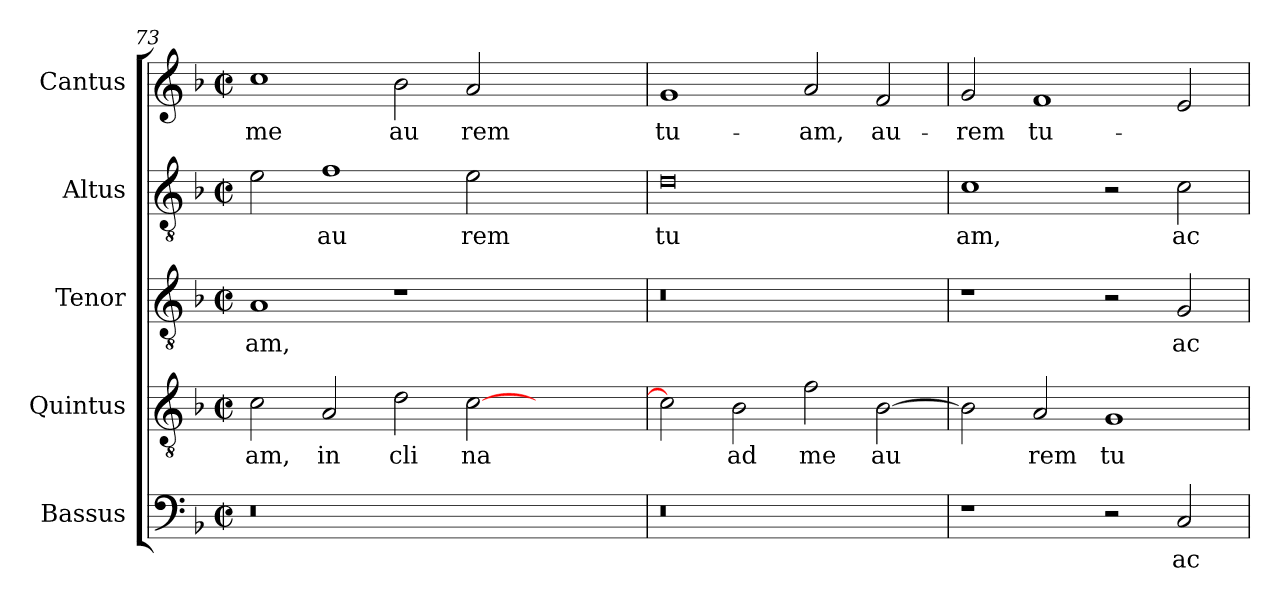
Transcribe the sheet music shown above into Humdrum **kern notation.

**kern	**text	**kern	**text	**kern	**text	**kern	**text	**kern	**text
*part5	*part5	*part4	*part4	*part3	*part3	*part2	*part2	*part1	*part1
*staff5	*staff5	*staff4	*staff4	*staff3	*staff3	*staff2	*staff2	*staff1	*staff1
*I"Bassus	*	*I"Quintus	*	*I"Tenor	*	*I"Altus	*	*I"Cantus	*
*clefF4	*	*clefGv2	*	*clefGv2	*	*clefGv2	*	*clefG2	*
*k[b-]	*	*k[b-]	*	*k[b-]	*	*k[b-]	*	*k[b-]	*
*F:	*	*F:	*	*F:	*	*F:	*	*F:	*
*M2/2	*	*M2/2	*	*M2/2	*	*M2/2	*	*M2/2	*
*met(c|)	*	*met(c|)	*	*met(c|)	*	*met(c|)	*	*met(c|)	*
=73	=73	=73	=73	=73	=73	=73	=73	=73	=73
!	!	!	!LO:LY:b:cj	!	!LO:LY:b:cj	!	!	!	!LO:LY:b:cj
0r	.	2c\	am,	1A	am,	2e\	.	1cc	me
!	!	!	!LO:LY:b:cj	!	!	!	!LO:LY:b:cj	!	!
.	.	2A/	in	.	.	1f	au	.	.
!	!	!	!LO:LY:b:cj	!LO:N:vis=1	!	!	!	!	!LO:LY:b:cj
.	.	2d\	cli	0r	.	.	.	2b-\	au
!	!	!	!LO:LY:b:cj	!	!	!	!LO:LY:b:cj	!	!LO:LY:b:cj
.	.	[<2c\	na	.	.	2e\	rem	2a/	rem
1ryy	.	1ryy	.	.	.	1ryy	.	1ryy	.
!!LO:PB:g=z
=74	=74	=74	=74	=74	=74	=74	=74	=74	=74
!	!	!	!	!	!	!	!LO:LY:b:cj	!	!LO:LY:b:cj
0r	.	2c\]	.	0r	.	0d	tu	1g	tu-
!	!	!	!LO:LY:b:cj	!	!	!	!	!	!
.	.	2B-\	ad	.	.	.	.	.	.
!	!	!	!LO:LY:b:cj	!	!	!	!	!	!LO:LY:b:cj
.	.	2f\	me	.	.	.	.	2a/	-am,
!	!	!	!LO:LY:b:cj	!	!	!	!	!	!LO:LY:b:cj
.	.	[>2B-\	au	.	.	.	.	2f/	au-
=75	=75	=75	=75	=75	=75	=75	=75	=75	=75
!	!	!	!	!	!	!	!LO:LY:b:cj	!	!LO:LY:b:cj
1r	.	2B-\]	.	1r	.	1c	am,	2g/	-rem
!	!	!	!LO:LY:b:cj	!	!	!	!	!	!LO:LY:b:cj
.	.	2A/	rem	.	.	.	.	1f	tu-
!	!	!	!LO:LY:b:cj	!	!	!	!	!	!
2r	.	1G	tu	2r	.	2r	.	.	.
!	!LO:LY:b:cj	!	!	!	!LO:LY:b:cj	!	!LO:LY:b:cj	!	!
2C/	ac-	.	.	2G/	ac-	2c\	ac	2e/	.
=	=	=	=	=	=	=	=	=	=
*-	*-	*-	*-	*-	*-	*-	*-	*-	*-
